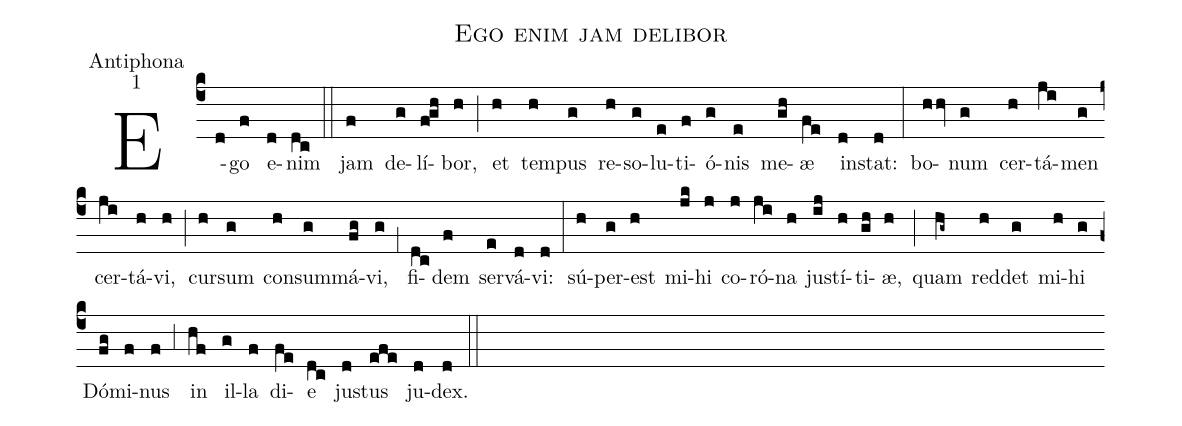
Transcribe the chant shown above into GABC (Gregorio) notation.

name:Ego enim jam delibor;
office-part:Antiphona;
mode:1;
%%
(c4) E(d)go(f) e(d)nim(dc) (::) jam(f) de(g)lí(f!gh)bor,(h) (;) et(h) tem(h)pus(g) re(h)so(g)lu(e)ti(f)ó(g)nis(e) me(gh)æ(fe) in(d)stat:(d) (:) bo(hhv)num(g) cer(h)tá(ji)men(g) cer(ji)tá(h)vi,(h) (;) cur(h)sum(g) con(h)sum(g)má(fg)vi,(g) (;1) fi(dc)dem(f) ser(e)vá(d)vi:(d) (:) sú(h)per(g)est(h) mi(jk)hi(j) co(j)ró(ji)na(h) ju(ij)stí(h)ti(gh)æ,(h) (;) quam(hg~) red(h)det(g) mi(h)hi(g) Dó(fg)mi(f)nus(f) (;3) in(hf) il(g)la(f) di(fe)e(dc) ju(d)stus(efe) ju(d)dex.(d) (::)
